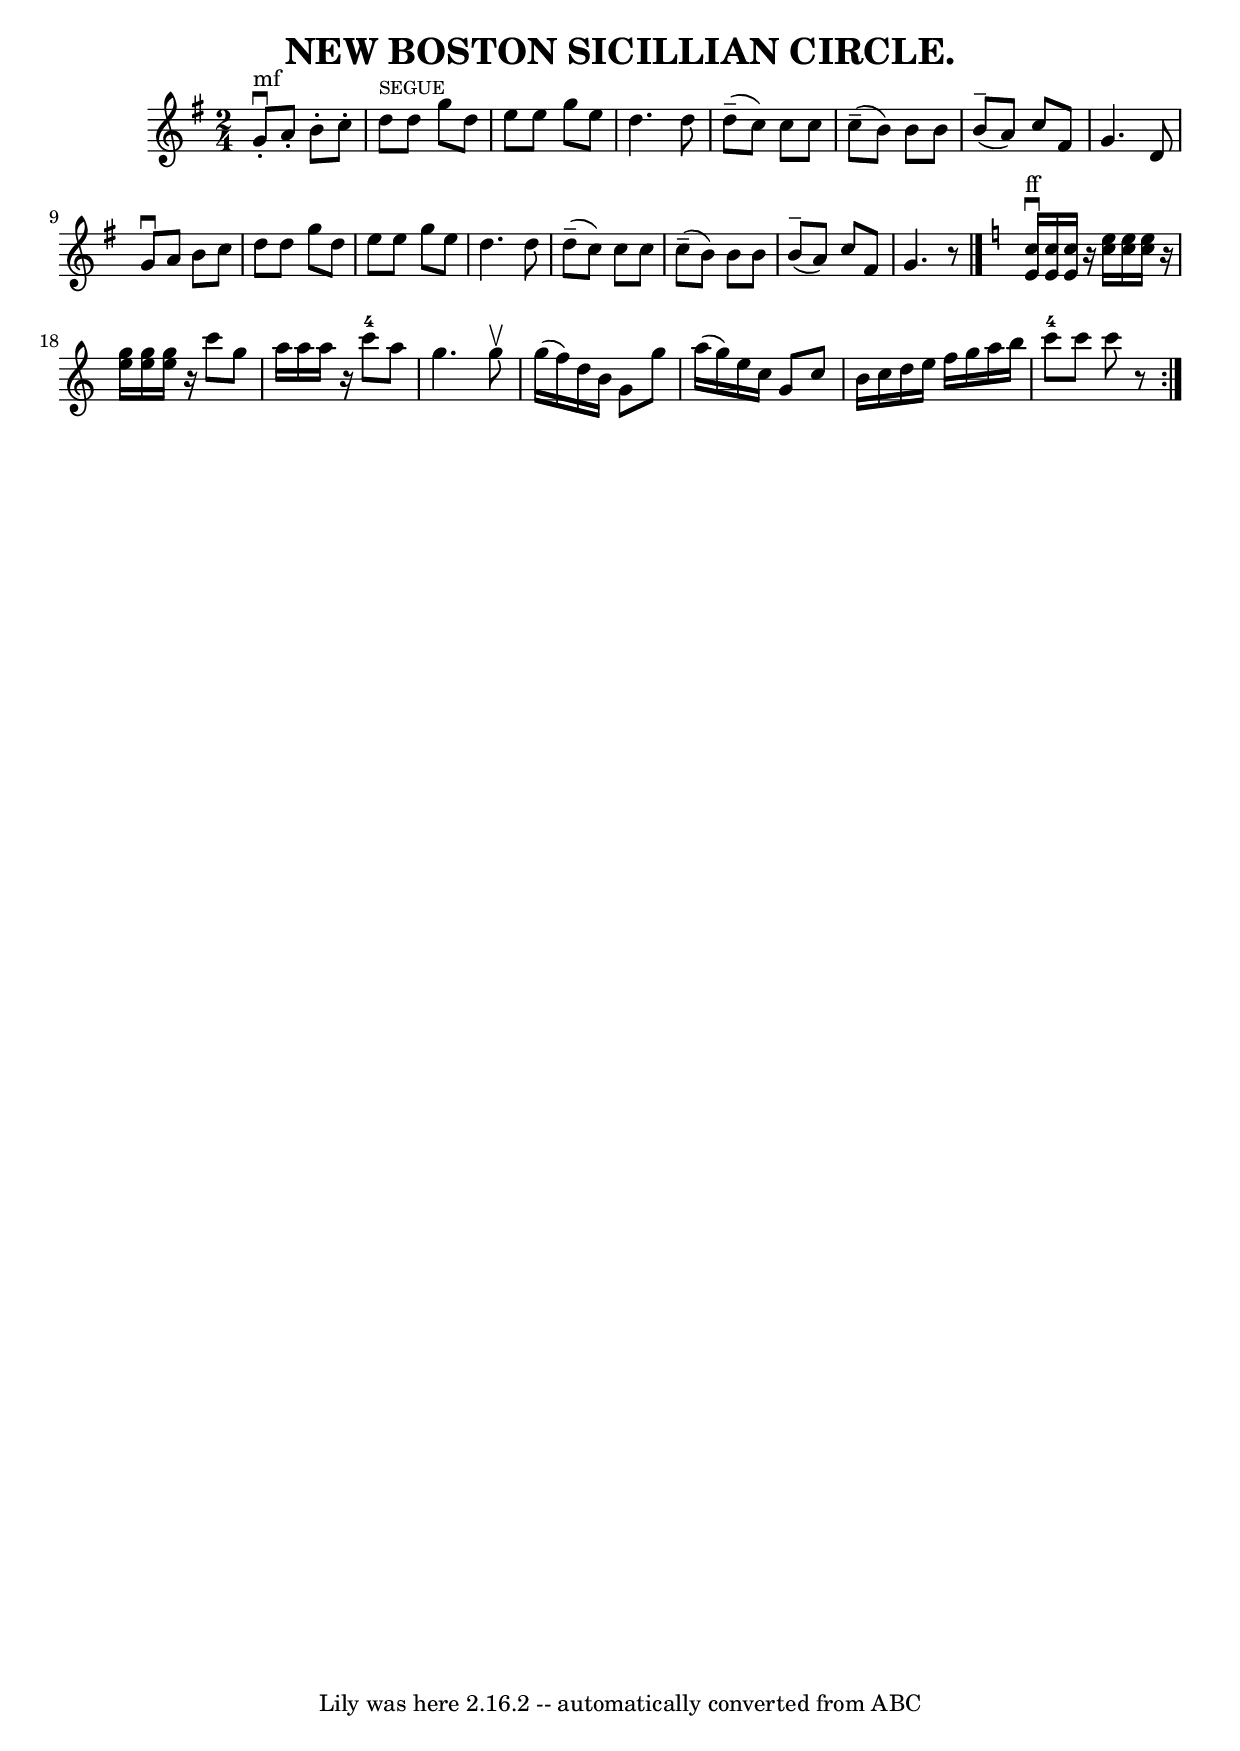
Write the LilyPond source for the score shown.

\version "2.16.2"
\include "Mammoth.ily"
\header {
  %% book = "Coles 26.5"
  crossRefNumber = "5"
  footnotes = "\\\\SICILLIAN CIRCLE. -- Right and left.  Cross four hands half round,\\\\back with left hands.  Ladies chain.  All forward and back,\\\\forward, pass by  to next couples. [Repeat:.]"
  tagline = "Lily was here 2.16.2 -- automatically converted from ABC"
  title = "NEW BOSTON SICILLIAN CIRCLE."

}
voicedefault =  {



  \repeat volta 2 {

    \time 2/4 
    \key g \major
    g'8^"mf"^\downbow-. a'8 -. b'8 -. c''8 -. 
    |
    d''8^\segue d''8 g''8 d''8  |
    e''8 e''8    
    g''8 e''8  |
    d''4. d''8  |
    d''8 (^\tenuto c''8)  
    c''8 c''8  |
    c''8 (^\tenuto b'8) b'8 b'8  |
    
    b'8 (^\tenuto a'8) c''8 fis'8  |
    g'4. d'8  |
    
    g'8^\downbow a'8 b'8 c''8  |
    d''8 d''8 g''8 d''8  
    |
    e''8 e''8 g''8 e''8  |
    d''4. d''8  |
    
    d''8 (^\tenuto c''8) c''8 c''8  |
    c''8 (^\tenuto b'8) 
    b'8 b'8  |
    b'8 (^\tenuto a'8) c''8 fis'8  |
    
    g'4.    r8 \bar "|."   
    \key c \major
    << c''16^"ff"^\downbow e'16   >> 
    << c''16 e'16   >> << c''16 e'16   >>   r16 << e''16 c''16   >> 
    << e''16 c''16   >> << e''16 c''16   >> r16   |
    << g''16   
       e''16   >> << g''16 e''16   >> << g''16 e''16   >>   r16 c'''8    
    g''8    |
    a''16 a''16 a''16    r16 c'''8-4 a''8    
    |
    g''4. g''8^\upbow |
    g''16 (f''16) d''16    
    b'16 g'8 g''8    |
    a''16 (g''16) e''16 c''16 g'8   
    c''8  |
    b'16 c''16 d''16 e''16 f''16 g''16 a''16    
    b''16  |
    c'''8-4 c'''8 c'''8    r8 
  }   

}

\score{
  <<

    \context Staff="default"
    {
      \voicedefault 
      
    }

  >>
  \layout {
    
  }
  \midi {
  }

}
